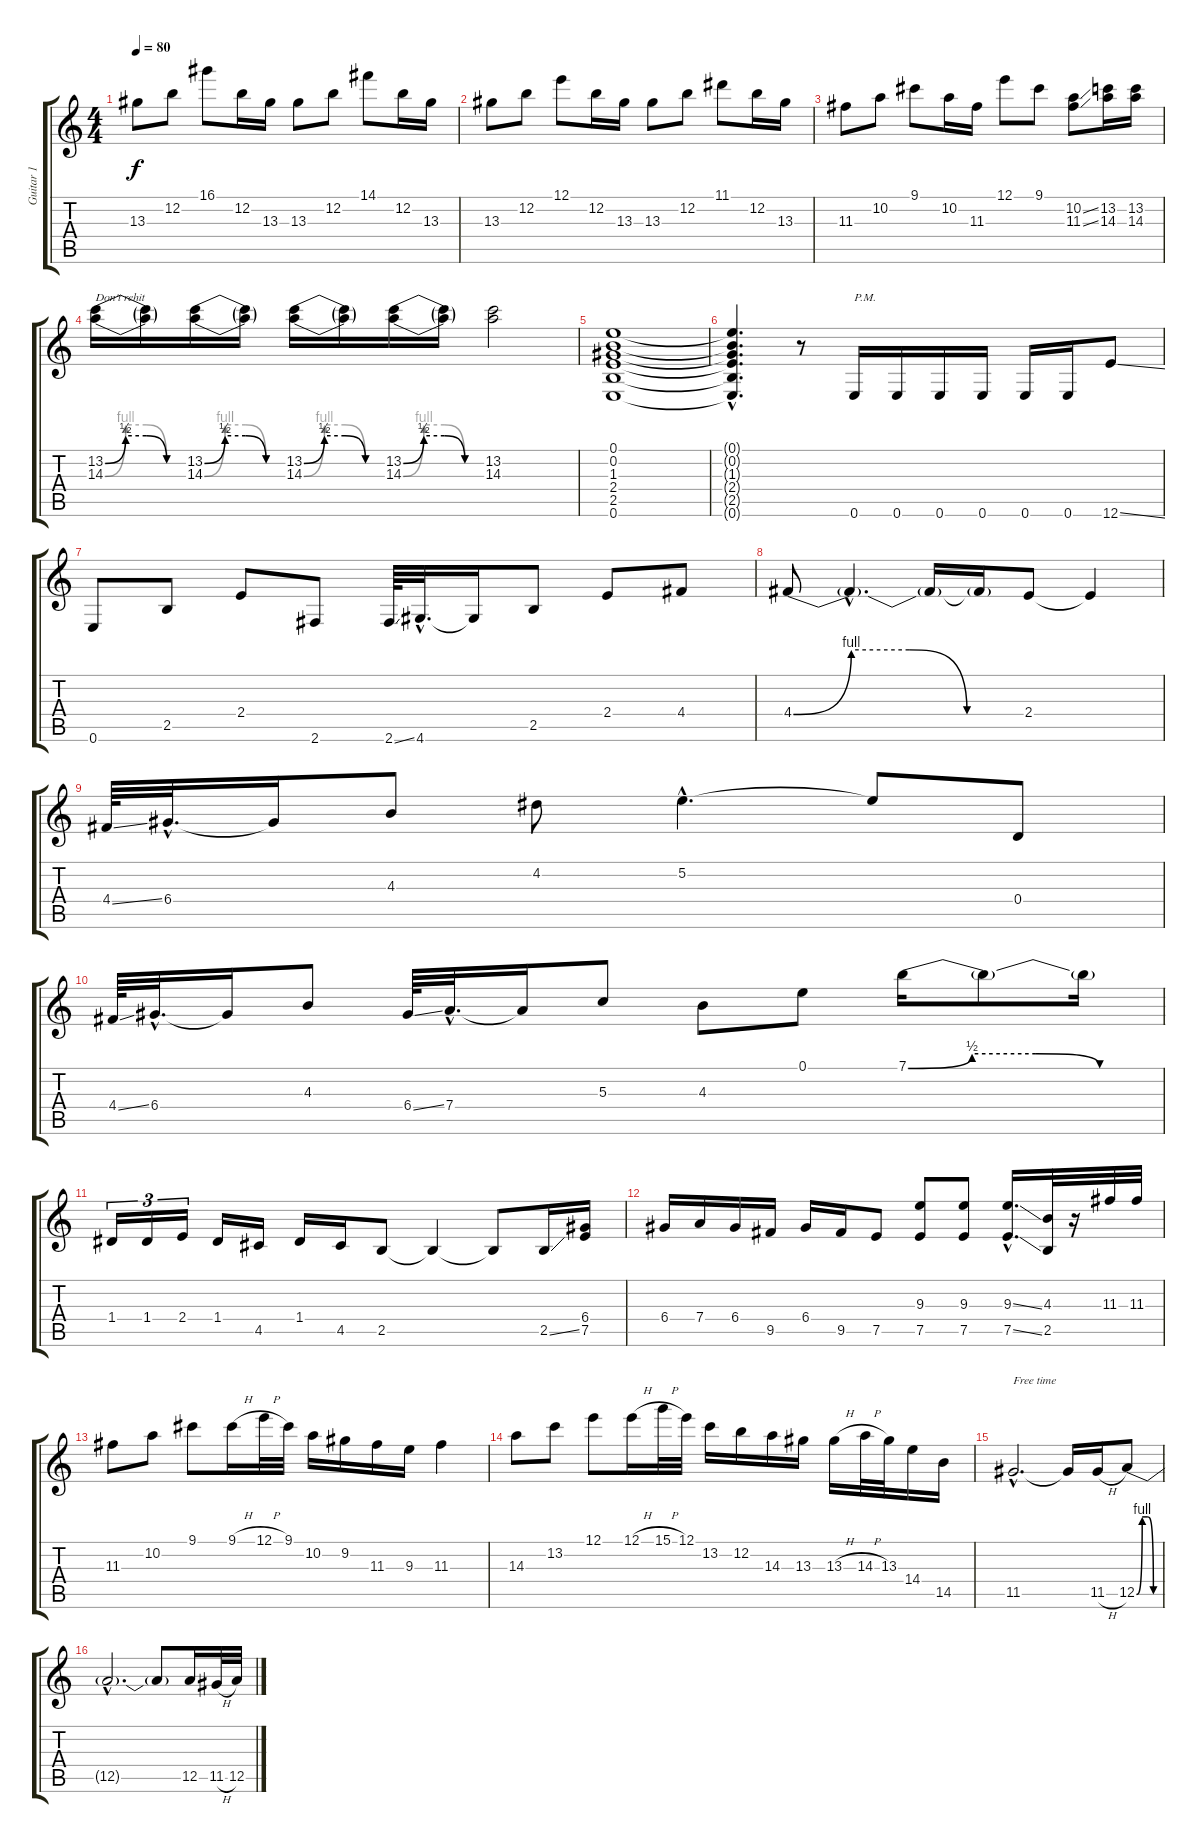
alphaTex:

\track ("Guitar 1" "Guitar 1") {instrument overdrivenguitar}
\staff {score tabs}
\tuning (E4 B3 G3 D3 A2 E2) {hide}
\ts (4 4)
\tempo 80
\clef g2
\ks c
13.3.8{dy f} 12.2.8 16.1.8 12.2.16 13.3.16 13.3.8 12.2.8 14.1.8 12.2.16 13.3.16 |
13.3.8 12.2.8 12.1.8 12.2.16 13.3.16 13.3.8 12.2.8 11.1.8 12.2.16 13.3.16 |
11.3.8 10.2.8 9.1.8 10.2.16 11.3.16 12.1.8 9.1.8 (10.2{ss} 11.3{ss}).8 (13.2 14.3).16 (13.2 14.3).16 |
(13.2{be (custom 0 0 15 2 30 2 45 0 60 0)} 14.3{be (custom 0 0 15 4 30 4 45 0 60 0)}).16{txt "Don't rehit"} (13.2{t} 14.3{t}).16 (13.2{be (custom 0 0 15 2 30 2 45 0 60 0)} 14.3{be (custom 0 0 15 4 30 4 45 0 60 0)}).16 (13.2{t} 14.3{t}).16 (13.2{be (custom 0 0 15 2 30 2 45 0 60 0)} 14.3{be (custom 0 0 15 4 30 4 45 0 60 0)}).16 (13.2{t} 14.3{t}).16 (13.2{be (custom 0 0 15 2 30 2 45 0 60 0)} 14.3{be (custom 0 0 15 4 30 4 45 0 60 0)}).16 (13.2{t} 14.3{t}).16 (13.2 14.3).2 |
(0.1 0.2 1.3 2.4 2.5 0.6).1 |
(0.1{hac t} 0.2{hac t} 1.3{hac t} 2.4{hac t} 2.5{hac t} 0.6{hac t}).4{d} r.8 0.6.16{txt "P.M."} 0.6.16 0.6.16 0.6.16 0.6.16 0.6.16 12.6{ss}.8 |
0.6.8 2.5.8 2.4.8 2.6.8 2.6{ss}.64 4.6{hac}.32{d} 4.6{t}.16 2.5.8 2.4.8 4.4.8 |
4.4{be (custom 0 0 15 4 30 4 45 0 60 0)}.8 4.4{hac t}.4{d} 4.4{t}.16 4.4{t}.16 2.4.8 2.4{t}.4 |
4.4{ss}.64 6.4{hac}.32{d} 6.4{t}.16 4.3.8 4.2.8 5.2{hac}.4{d} 5.2{t}.8 0.4.8 |
4.4{ss}.64 6.4{hac}.32{d} 6.4{t}.16 4.3.8 6.4{ss}.64 7.4{hac}.32{d} 7.4{t}.16 5.3.8 4.3.8 0.1.8 7.1{be (custom 0 0 15 2 30 2 45 0 60 0)}.16 7.1{t}.8 7.1{t}.16 |
1.4.16{tu (3 2)} 1.4.16{tu (3 2)} 2.4.16{tu (3 2)} 1.4.16 4.5.16 1.4.16 4.5.16 2.5.8 2.5{t}.4 2.5{t}.8 2.5{ss}.16 (6.4 7.5).16 |
6.4.16 7.4.16 6.4.16 9.5.16 6.4.16 9.5.16 7.5.8 (9.3 7.5).8 (9.3 7.5).8 (9.3{ss hac} 7.5{ss hac}).16{d} (4.3 2.5).32 r.16 11.3.32 11.3.32 |
11.3.8 10.2.8 9.1.8 9.1{h}.16 12.1{h}.32 9.1.32 10.2.16 9.2.16 11.3.16 9.3.16 11.3.4 |
14.3.8 13.2.8 12.1.8 12.1{h}.16 15.1{h}.32 12.1.32 13.2.16 12.2.16 14.3.16 13.3.16 13.3{h}.16 14.3{h}.32 13.3.32 14.4.16 14.5.16 |
11.5{hac}.2{d txt "Free time"} 11.5{t}.16 11.5{h}.16 12.5{be (custom 0 0 15 4 30 4 45 0 60 0)}.8 |
12.5{hac t}.2{d} 12.5{t}.8 12.5.16 11.5{h}.32 12.5{h}.32
